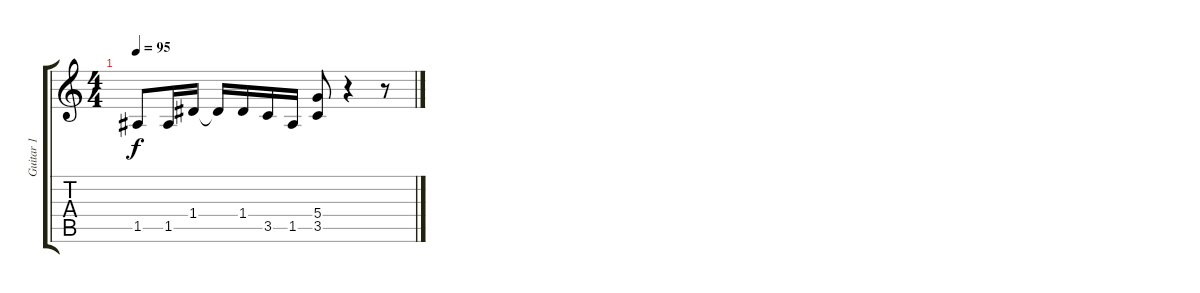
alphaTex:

\track ("Guitar 1" "Guitar 1") {instrument distortionguitar}
\staff {score tabs}
\tuning (E4 B3 G3 D3 A2 E2) {hide}
\ts (4 4)
\tempo 95
\clef g2
\ks c
1.5.8{dy f} 1.5.16 1.4.16 1.4{t}.16 1.4.16 3.5.16 1.5.16 (5.4 3.5).8 r.4 r.8
